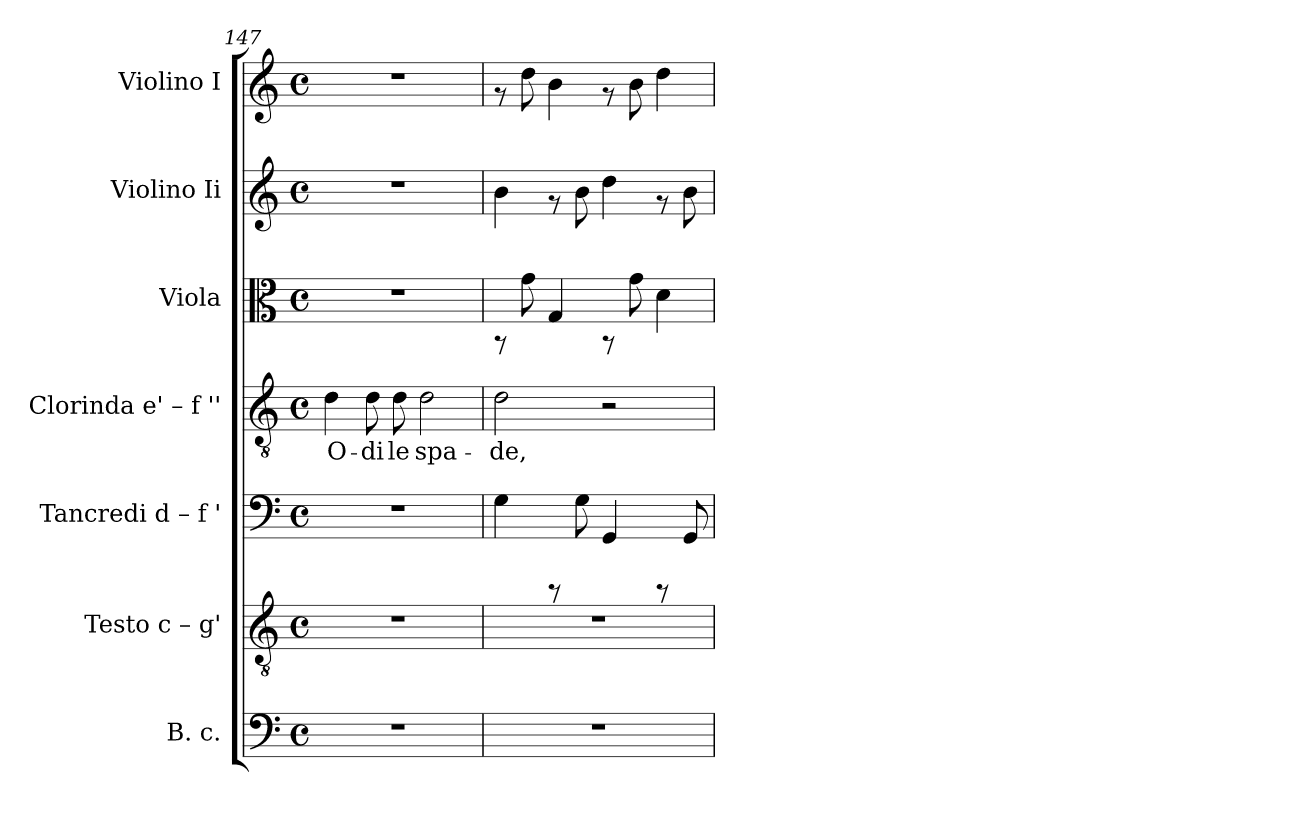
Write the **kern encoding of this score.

**kern	**kern	**kern	**kern	**text	**kern	**kern	**kern	**text
*part7	*part6	*part5	*part4	*part4	*part3	*part2	*part1	*part1
*staff7	*staff6	*staff5	*staff4	*staff4	*staff3	*staff2	*staff1	*staff1
*I"B. c.	*I"Testo  c – g'	*I"Tancredi  d – f '	*I"Clorinda  e' – f ''	*	*I"Viola	*I"Violino Ii	*I"Violino I	*
*clefF4	*clefGv2	*clefF4	*clefGv2	*	*clefC3	*clefG2	*clefG2	*
*k[]	*k[]	*k[]	*k[]	*	*k[]	*k[]	*k[]	*
*C:	*C:	*C:	*C:	*	*C:	*C:	*C:	*
*M4/4	*M4/4	*M4/4	*M4/4	*	*M4/4	*M4/4	*M4/4	*
*met(c)	*met(c)	*met(c)	*met(c)	*	*met(c)	*met(c)	*met(c)	*
=147	=147	=147	=147	=147	=147	=147	=147	=147
!	!	!	!	!LO:LY:b:cj	!	!	!	!
1r	1r	1r	4d\	O-	1r	1r	1r	.
!	!	!	!	!LO:LY:b:cj	!	!	!	!
.	.	.	8d\	-di	.	.	.	.
!	!	!	!	!LO:LY:b:cj	!	!	!	!
.	.	.	8d\	le	.	.	.	.
!	!	!	!	!LO:LY:b:cj	!	!	!	!
.	.	.	2d\	spa-	.	.	.	.
=148	=148	=148	=148	=148	=148	=148	=148	=148
!	!	!	!	!LO:LY:b:cj	!	!	!	!
1r	1r	4G\	2d\	-de,	8rAA	4b\	8rf	.
!	!	!	!	!	!	!	!	!LO:LY:b:cj
.	.	.	.	.	8g\	.	8dd\	.
!	!	!	!	!	!	!	!	!LO:LY:b:cj
.	.	8rCCC	.	.	4G/	8rf	4b\	.
.	.	8G\	.	.	.	8b\	.	.
.	.	4GG/	2r	.	8rAA	4dd\	8rf	.
!	!	!	!	!	!	!	!	!LO:LY:b:cj
.	.	.	.	.	8g\	.	8b\	.
!	!	!	!	!	!	!	!	!LO:LY:b:cj
.	.	8rCCC	.	.	4d\	8rf	4dd\	.
.	.	8GG/	.	.	.	8b\	.	.
=	=	=	=	=	=	=	=	=
*-	*-	*-	*-	*-	*-	*-	*-	*-
